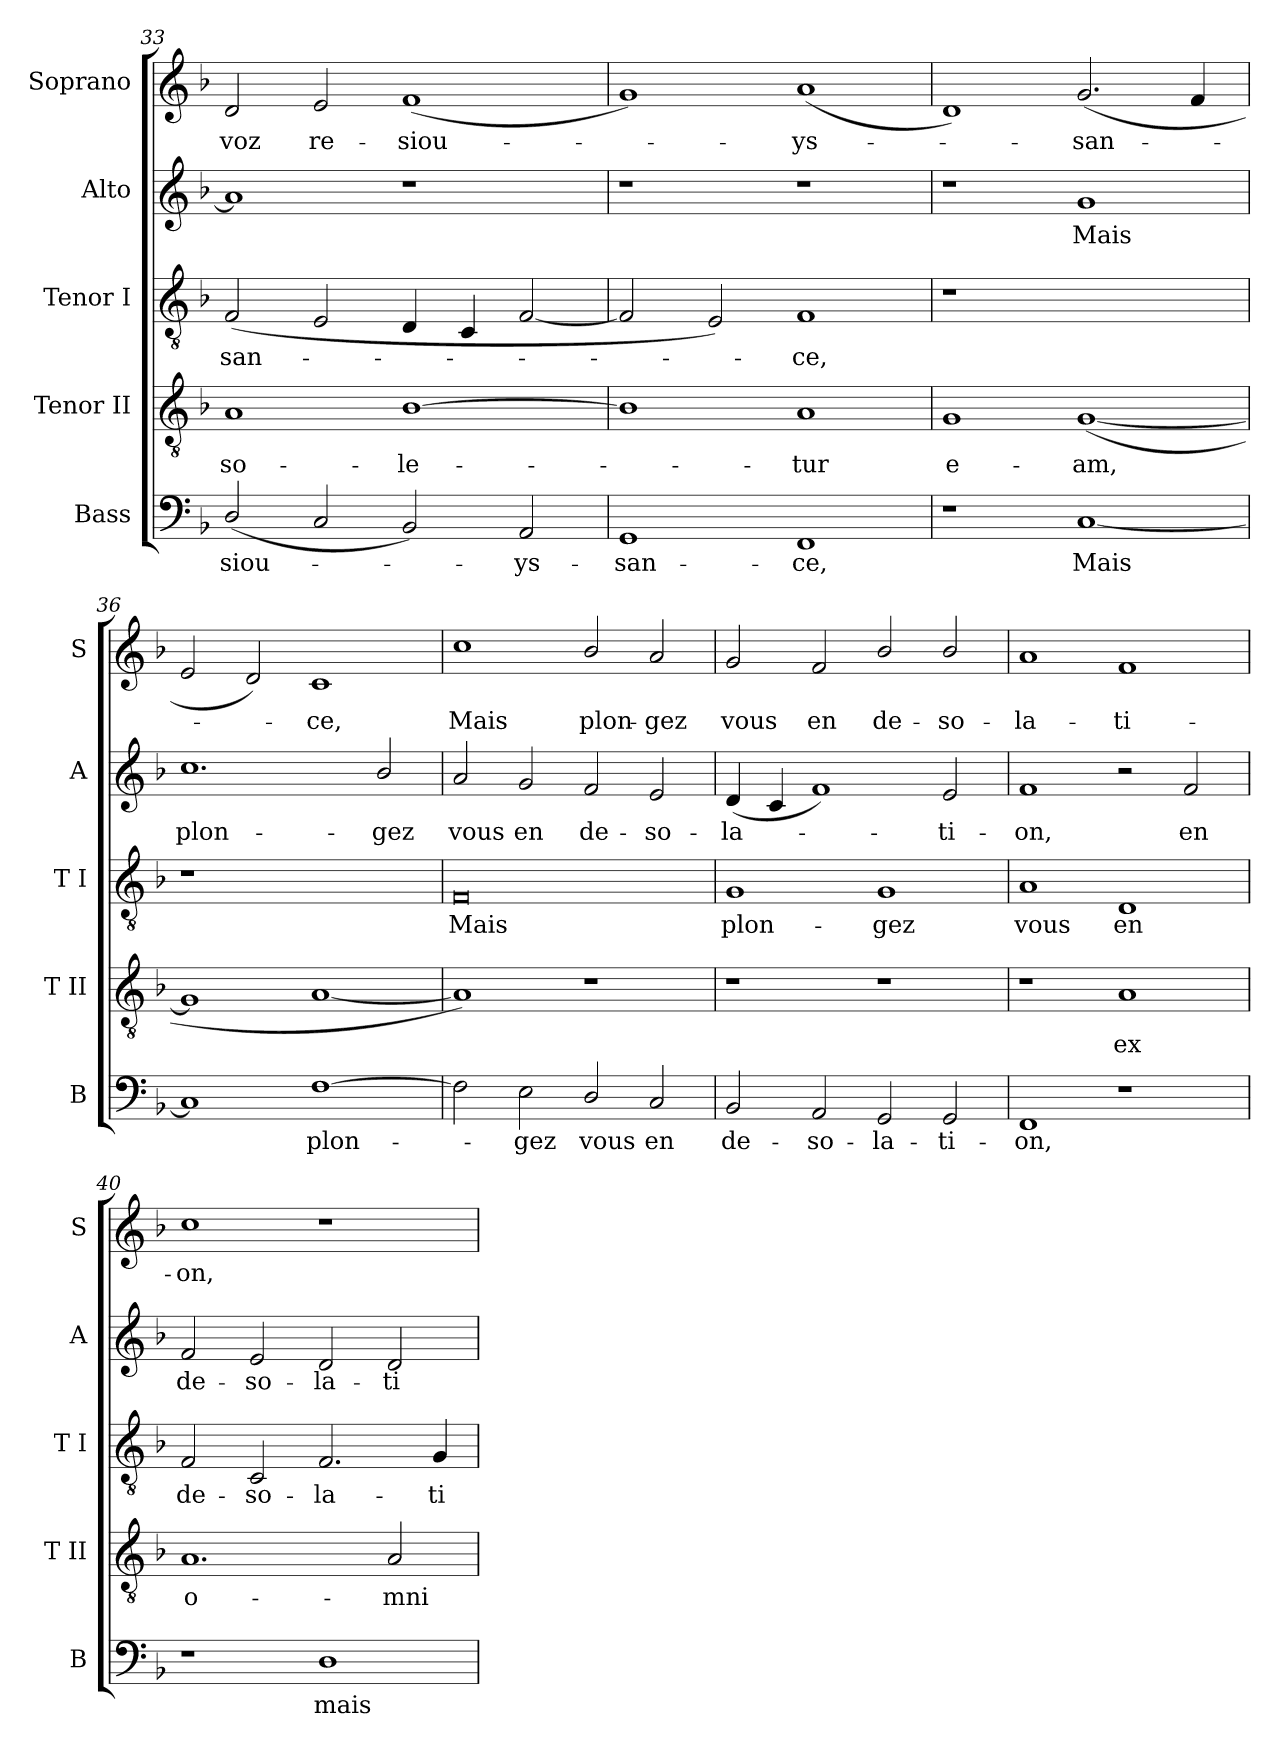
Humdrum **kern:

**kern	**text	**kern	**text	**kern	**text	**kern	**text	**kern	**text
*part5	*part5	*part4	*part4	*part3	*part3	*part2	*part2	*part1	*part1
*staff5	*staff5	*staff4	*staff4	*staff3	*staff3	*staff2	*staff2	*staff1	*staff1
*I"Bass	*	*I"Tenor II	*	*I"Tenor I	*	*I"Alto	*	*I"Soprano	*
*I'B	*	*I'T II	*	*I'T I	*	*I'A	*	*I'S	*
!!LO:LB:g=z
*clefF4	*	*clefGv2	*	*clefGv2	*	*clefG2	*	*clefG2	*
*k[b-]	*	*k[b-]	*	*k[b-]	*	*k[b-]	*	*k[b-]	*
*F:	*	*F:	*	*F:	*	*F:	*	*F:	*
=33	=33	=33	=33	=33	=33	=33	=33	=33	=33
!	!LO:LY:b	!	!LO:LY:b	!	!LO:LY:b	!	!	!	!LO:LY:b
(<2D/	-siou-	1A	-so-	(<2F/	-san-	1a]	.	2d/	voz
!	!	!	!	!	!	!	!	!	!LO:LY:b
2C/	.	.	.	2E/	.	.	.	2e/	re-
!	!	!	!LO:LY:b	!	!	!	!	!	!LO:LY:b
2BB-/)	.	[1B-	-le-	4D/	.	1r	.	(<1f	-siou-
.	.	.	.	4C/	.	.	.	.	.
!	!LO:LY:b	!	!	!	!	!	!	!	!
2AA/	ys-	.	.	[2F/	.	.	.	.	.
=34	=34	=34	=34	=34	=34	=34	=34	=34	=34
!	!LO:LY:b	!	!	!	!	!	!	!	!
1GG	-san-	1B-]	.	2F/]	.	1r	.	1g)	.
.	.	.	.	2E/)	.	.	.	.	.
!	!LO:LY:b	!	!LO:LY:b	!	!LO:LY:b	!	!	!	!LO:LY:b
1FF	-ce,	1A	tur	1F	ce,	1r	.	(<1a	ys-
=35	=35	=35	=35	=35	=35	=35	=35	=35	=35
!	!	!	!LO:LY:b	!	!	!	!	!	!
1r	.	1G	e-	1r	.	1r	.	1d)	.
!	!LO:LY:b	!	!LO:LY:b	!	!	!	!LO:LY:b	!	!LO:LY:b
[1C	Mais	(<[1G	-am,	1ryy	.	1g	Mais	(<2.g/	san-
.	.	.	.	.	.	.	.	4f/	.
=36	=36	=36	=36	=36	=36	=36	=36	=36	=36
!	!	!	!	!	!	!	!LO:LY:b	!	!
1C]	.	1G]	.	1r	.	1.cc	plon-	2e/	.
.	.	.	.	.	.	.	.	2d/)	.
!	!LO:LY:b	!	!	!	!	!	!	!	!LO:LY:b
[1F	plon-	[1A	.	1ryy	.	.	.	1c	ce,
!	!	!	!	!	!	!	!LO:LY:b	!	!
.	.	.	.	.	.	2b-/	-gez	.	.
=37	=37	=37	=37	=37	=37	=37	=37	=37	=37
!	!	!	!	!	!LO:LY:b	!	!LO:LY:b	!	!LO:LY:b
2F\]	.	1A])	.	0F	Mais	2a/	vous	1cc	Mais
!	!LO:LY:b	!	!	!	!	!	!LO:LY:b	!	!
2E\	gez	.	.	.	.	2g/	en	.	.
!	!LO:LY:b	!	!	!	!	!	!LO:LY:b	!	!LO:LY:b
2D/	vous	1r	.	.	.	2f/	de-	2b-/	plon-
!	!LO:LY:b	!	!	!	!	!	!LO:LY:b	!	!LO:LY:b
2C/	en	.	.	.	.	2e/	-so-	2a/	-gez
=38	=38	=38	=38	=38	=38	=38	=38	=38	=38
!	!LO:LY:b	!	!	!	!LO:LY:b	!	!LO:LY:b	!	!LO:LY:b
2BB-/	de-	1r	.	1G	plon-	(<4d/	-la-	2g/	vous
.	.	.	.	.	.	4c/	.	.	.
!	!LO:LY:b	!	!	!	!	!	!	!	!LO:LY:b
2AA/	-so-	.	.	.	.	1f)	.	2f/	en
!	!LO:LY:b	!	!	!	!LO:LY:b	!	!	!	!LO:LY:b
2GG/	-la-	1r	.	1G	-gez	.	.	2b-/	de-
!	!LO:LY:b	!	!	!	!	!	!LO:LY:b	!	!LO:LY:b
2GG/	-ti-	.	.	.	.	2e/	ti-	2b-/	-so-
=39	=39	=39	=39	=39	=39	=39	=39	=39	=39
!	!LO:LY:b	!	!	!	!LO:LY:b	!	!LO:LY:b	!	!LO:LY:b
1FF	-on,	1r	.	1A	vous	1f	-on,	1a	-la-
!	!	!	!LO:LY:b	!	!LO:LY:b	!	!	!	!LO:LY:b
1r	.	1A	ex	1D	en	2r	.	1f	-ti-
!	!	!	!	!	!	!	!LO:LY:b	!	!
.	.	.	.	.	.	2f/	en	.	.
!!LO:PB:g=z
=40	=40	=40	=40	=40	=40	=40	=40	=40	=40
!	!	!	!LO:LY:b	!	!LO:LY:b	!	!LO:LY:b	!	!LO:LY:b
1r	.	1.A	o-	2F/	de-	2f/	de-	1cc	-on,
!	!	!	!	!	!LO:LY:b	!	!LO:LY:b	!	!
.	.	.	.	2C/	-so-	2e/	-so-	.	.
!	!LO:LY:b	!	!	!	!LO:LY:b	!	!LO:LY:b	!	!
1D	mais	.	.	2.F/	-la-	2d/	-la-	1r	.
!	!	!	!LO:LY:b	!	!	!	!LO:LY:b	!	!
.	.	2A/	-mni-	.	.	2d/	-ti-	.	.
!	!	!	!	!	!LO:LY:b	!	!	!	!
.	.	.	.	4G/	-ti-	.	.	.	.
=	=	=	=	=	=	=	=	=	=
*-	*-	*-	*-	*-	*-	*-	*-	*-	*-
